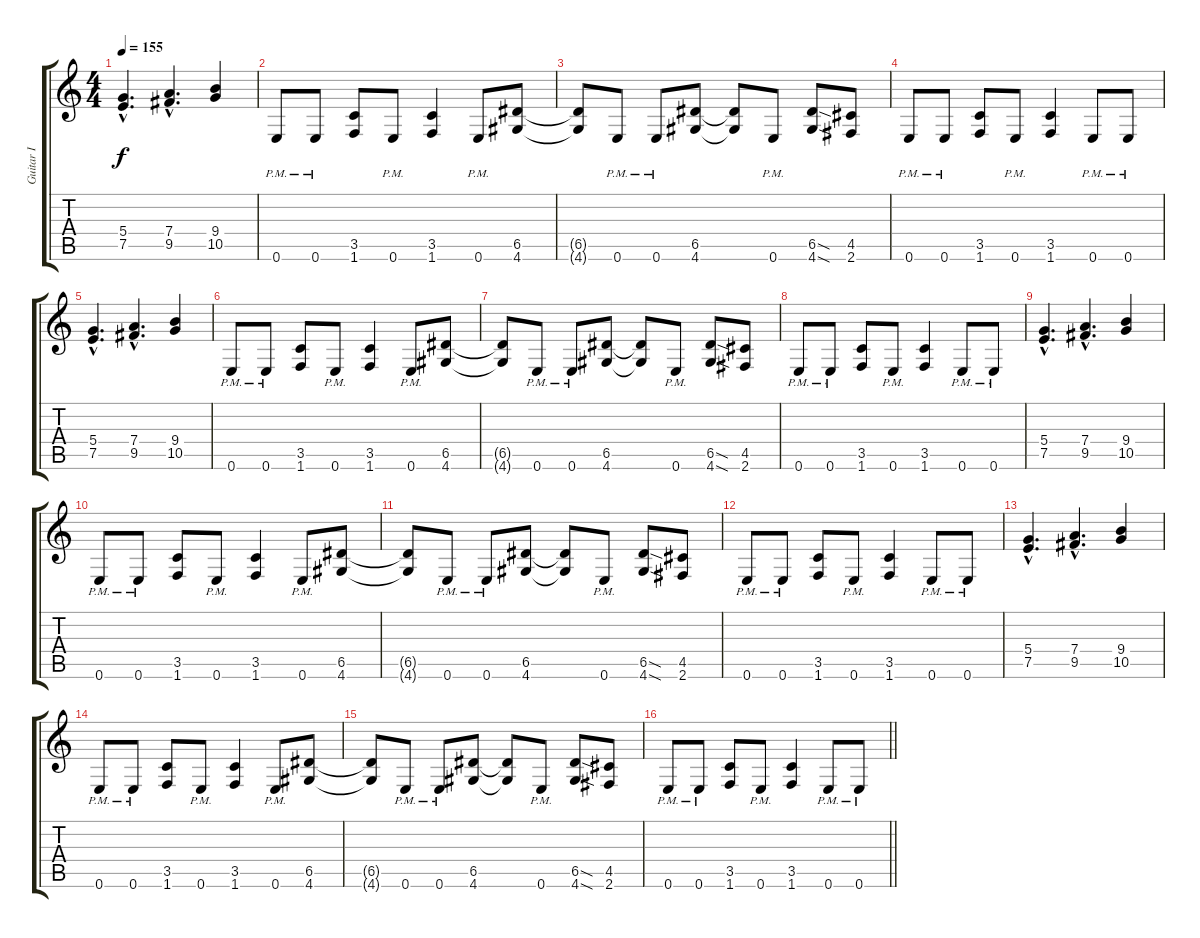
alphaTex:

\track ("Guitar I" "Guitar I") {instrument distortionguitar}
\staff {score tabs}
\tuning (E4 B3 G3 D3 A2 E2) {hide}
\ts (4 4)
\tempo 155
\clef g2
\ks c
(5.4{hac} 7.5{hac}).4{d dy f} (7.4{hac} 9.5{hac}).4{d} (9.4 10.5).4 |
0.6{pm}.8 0.6{pm}.8 (3.5 1.6).8 0.6{pm}.8 (3.5 1.6).4 0.6{pm}.8 (6.5 4.6).8 |
(6.5{t} 4.6{t}).8 0.6{pm}.8 0.6{pm}.8 (6.5 4.6).8 (6.5{t} 4.6{t}).8 0.6{pm}.8 (6.5{sod} 4.6{sod}).8 (4.5 2.6).8 |
0.6{pm}.8 0.6{pm}.8 (3.5 1.6).8 0.6{pm}.8 (3.5 1.6).4 0.6{pm}.8 0.6{pm}.8 |
(5.4{hac} 7.5{hac}).4{d} (7.4{hac} 9.5{hac}).4{d} (9.4 10.5).4 |
0.6{pm}.8 0.6{pm}.8 (3.5 1.6).8 0.6{pm}.8 (3.5 1.6).4 0.6{pm}.8 (6.5 4.6).8 |
(6.5{t} 4.6{t}).8 0.6{pm}.8 0.6{pm}.8 (6.5 4.6).8 (6.5{t} 4.6{t}).8 0.6{pm}.8 (6.5{sod} 4.6{sod}).8 (4.5 2.6).8 |
0.6{pm}.8 0.6{pm}.8 (3.5 1.6).8 0.6{pm}.8 (3.5 1.6).4 0.6{pm}.8 0.6{pm}.8 |
(5.4{hac} 7.5{hac}).4{d} (7.4{hac} 9.5{hac}).4{d} (9.4 10.5).4 |
0.6{pm}.8 0.6{pm}.8 (3.5 1.6).8 0.6{pm}.8 (3.5 1.6).4 0.6{pm}.8 (6.5 4.6).8 |
(6.5{t} 4.6{t}).8 0.6{pm}.8 0.6{pm}.8 (6.5 4.6).8 (6.5{t} 4.6{t}).8 0.6{pm}.8 (6.5{sod} 4.6{sod}).8 (4.5 2.6).8 |
0.6{pm}.8 0.6{pm}.8 (3.5 1.6).8 0.6{pm}.8 (3.5 1.6).4 0.6{pm}.8 0.6{pm}.8 |
(5.4{hac} 7.5{hac}).4{d} (7.4{hac} 9.5{hac}).4{d} (9.4 10.5).4 |
0.6{pm}.8 0.6{pm}.8 (3.5 1.6).8 0.6{pm}.8 (3.5 1.6).4 0.6{pm}.8 (6.5 4.6).8 |
(6.5{t} 4.6{t}).8 0.6{pm}.8 0.6{pm}.8 (6.5 4.6).8 (6.5{t} 4.6{t}).8 0.6{pm}.8 (6.5{sod} 4.6{sod}).8 (4.5 2.6).8 |
\barLineRight lightlight
0.6{pm}.8 0.6{pm}.8 (3.5 1.6).8 0.6{pm}.8 (3.5 1.6).4 0.6{pm}.8 0.6{pm}.8
